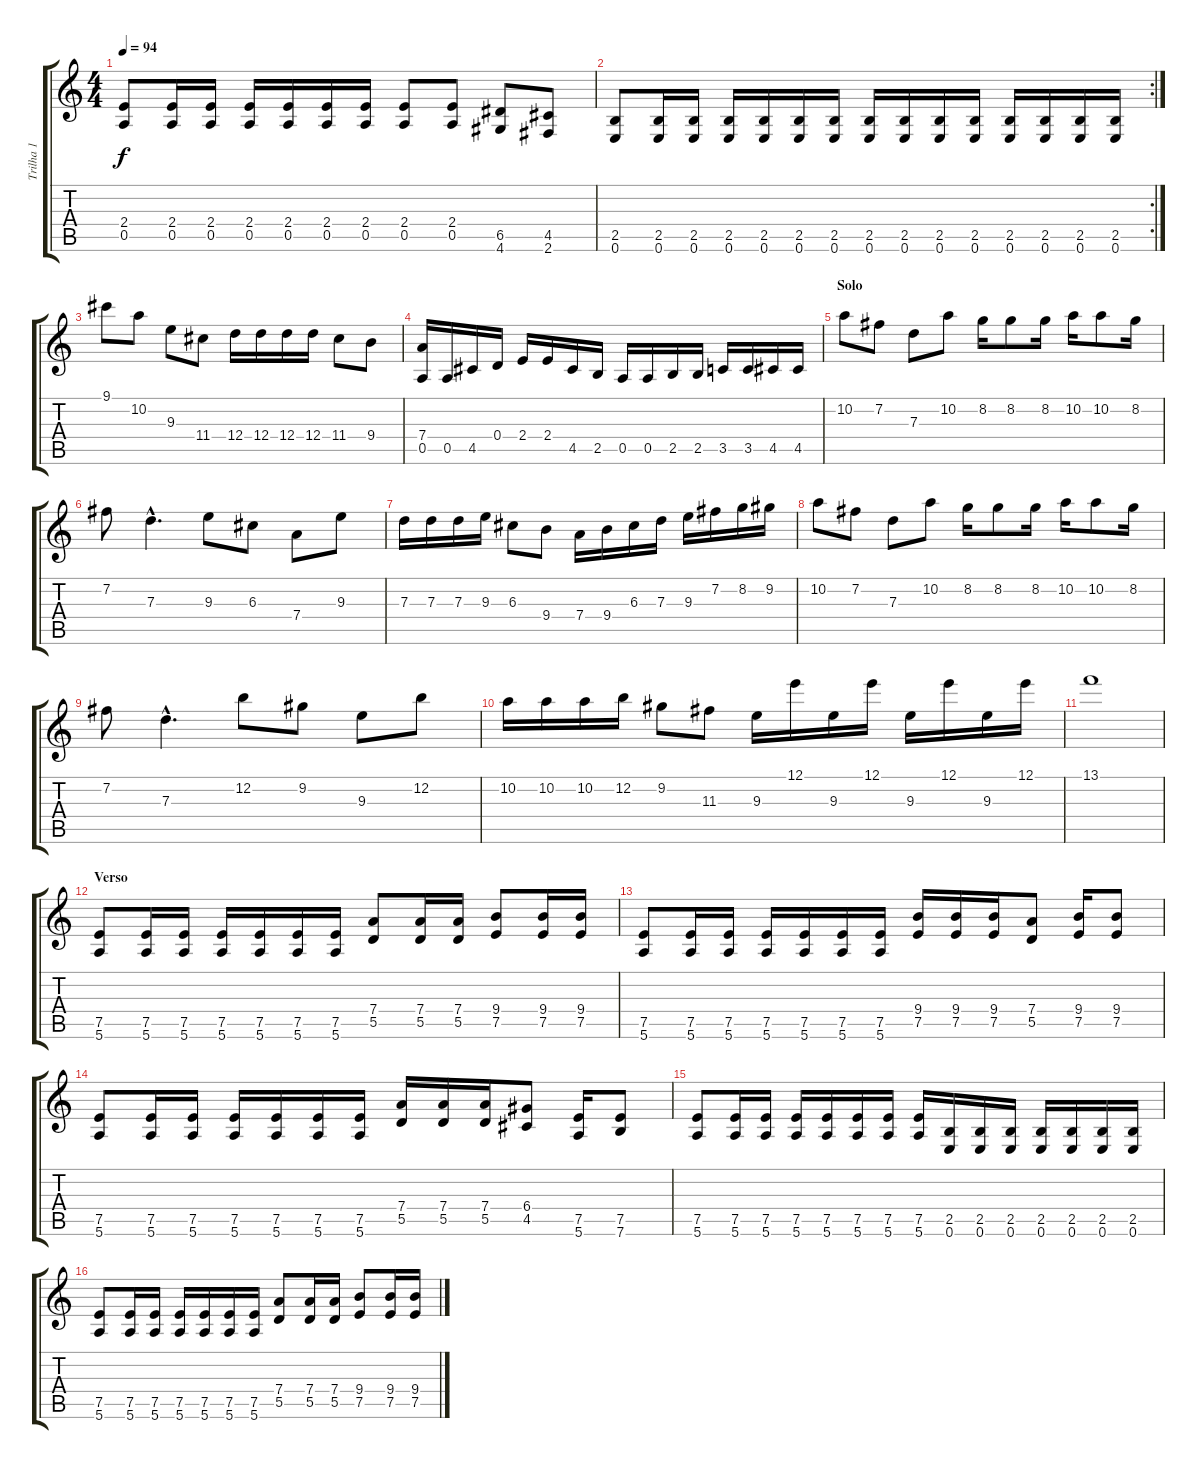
\track ("Trilha 1" "Trilha 1") {instrument distortionguitar}
\staff {score tabs}
\tuning (E4 B3 G3 D3 A2 E2) {hide}
\ts (4 4)
\tempo 94
\clef g2
\ks c
(2.4 0.5).8{dy f} (2.4 0.5).16 (2.4 0.5).16 (2.4 0.5).16 (2.4 0.5).16 (2.4 0.5).16 (2.4 0.5).16 (2.4 0.5).8 (2.4 0.5).8 (6.5 4.6).8 (4.5 2.6).8 |
\rc 2
(2.5 0.6).8 (2.5 0.6).16 (2.5 0.6).16 (2.5 0.6).16 (2.5 0.6).16 (2.5 0.6).16 (2.5 0.6).16 (2.5 0.6).16 (2.5 0.6).16 (2.5 0.6).16 (2.5 0.6).16 (2.5 0.6).16 (2.5 0.6).16 (2.5 0.6).16 (2.5 0.6).16 |
9.1.8 10.2.8 9.3.8 11.4.8 12.4.16 12.4.16 12.4.16 12.4.16 11.4.8 9.4.8 |
(7.4 0.5).16 0.5.16 4.5.16 0.4.16 2.4.16 2.4.16 4.5.16 2.5.16 0.5.16 0.5.16 2.5.16 2.5.16 3.5.16 3.5.16 4.5.16 4.5.16 |
\section ("" "Solo")
10.2.8 7.2.8 7.3.8 10.2.8 8.2.16 8.2.8 8.2.16 10.2.16 10.2.8 8.2.16 |
7.2.8 7.3{hac}.4{d} 9.3.8 6.3.8 7.4.8 9.3.8 |
7.3.16 7.3.16 7.3.16 9.3.16 6.3.8 9.4.8 7.4.16 9.4.16 6.3.16 7.3.16 9.3.16 7.2.16 8.2.16 9.2.16 |
10.2.8 7.2.8 7.3.8 10.2.8 8.2.16 8.2.8 8.2.16 10.2.16 10.2.8 8.2.16 |
7.2.8 7.3{hac}.4{d} 12.2.8 9.2.8 9.3.8 12.2.8 |
10.2.16 10.2.16 10.2.16 12.2.16 9.2.8 11.3.8 9.3.16 12.1.16 9.3.16 12.1.16 9.3.16 12.1.16 9.3.16 12.1.16 |
13.1.1 |
\section ("" "Verso")
(7.5 5.6).8 (7.5 5.6).16 (7.5 5.6).16 (7.5 5.6).16 (7.5 5.6).16 (7.5 5.6).16 (7.5 5.6).16 (7.4 5.5).8 (7.4 5.5).16 (7.4 5.5).16 (9.4 7.5).8 (9.4 7.5).16 (9.4 7.5).16 |
(7.5 5.6).8 (7.5 5.6).16 (7.5 5.6).16 (7.5 5.6).16 (7.5 5.6).16 (7.5 5.6).16 (7.5 5.6).16 (9.4 7.5).16 (9.4 7.5).16 (9.4 7.5).16 (7.4 5.5).8 (9.4 7.5).16 (9.4 7.5).8 |
(7.5 5.6).8 (7.5 5.6).16 (7.5 5.6).16 (7.5 5.6).16 (7.5 5.6).16 (7.5 5.6).16 (7.5 5.6).16 (7.4 5.5).16 (7.4 5.5).16 (7.4 5.5).16 (6.4 4.5).8 (7.5 5.6).16 (7.5 7.6).8 |
(7.5 5.6).8 (7.5 5.6).16 (7.5 5.6).16 (7.5 5.6).16 (7.5 5.6).16 (7.5 5.6).16 (7.5 5.6).16 (7.5 5.6).16 (2.5 0.6).16 (2.5 0.6).16 (2.5 0.6).16 (2.5 0.6).16 (2.5 0.6).16 (2.5 0.6).16 (2.5 0.6).16 |
(7.5 5.6).8 (7.5 5.6).16 (7.5 5.6).16 (7.5 5.6).16 (7.5 5.6).16 (7.5 5.6).16 (7.5 5.6).16 (7.4 5.5).8 (7.4 5.5).16 (7.4 5.5).16 (9.4 7.5).8 (9.4 7.5).16 (9.4 7.5).16
